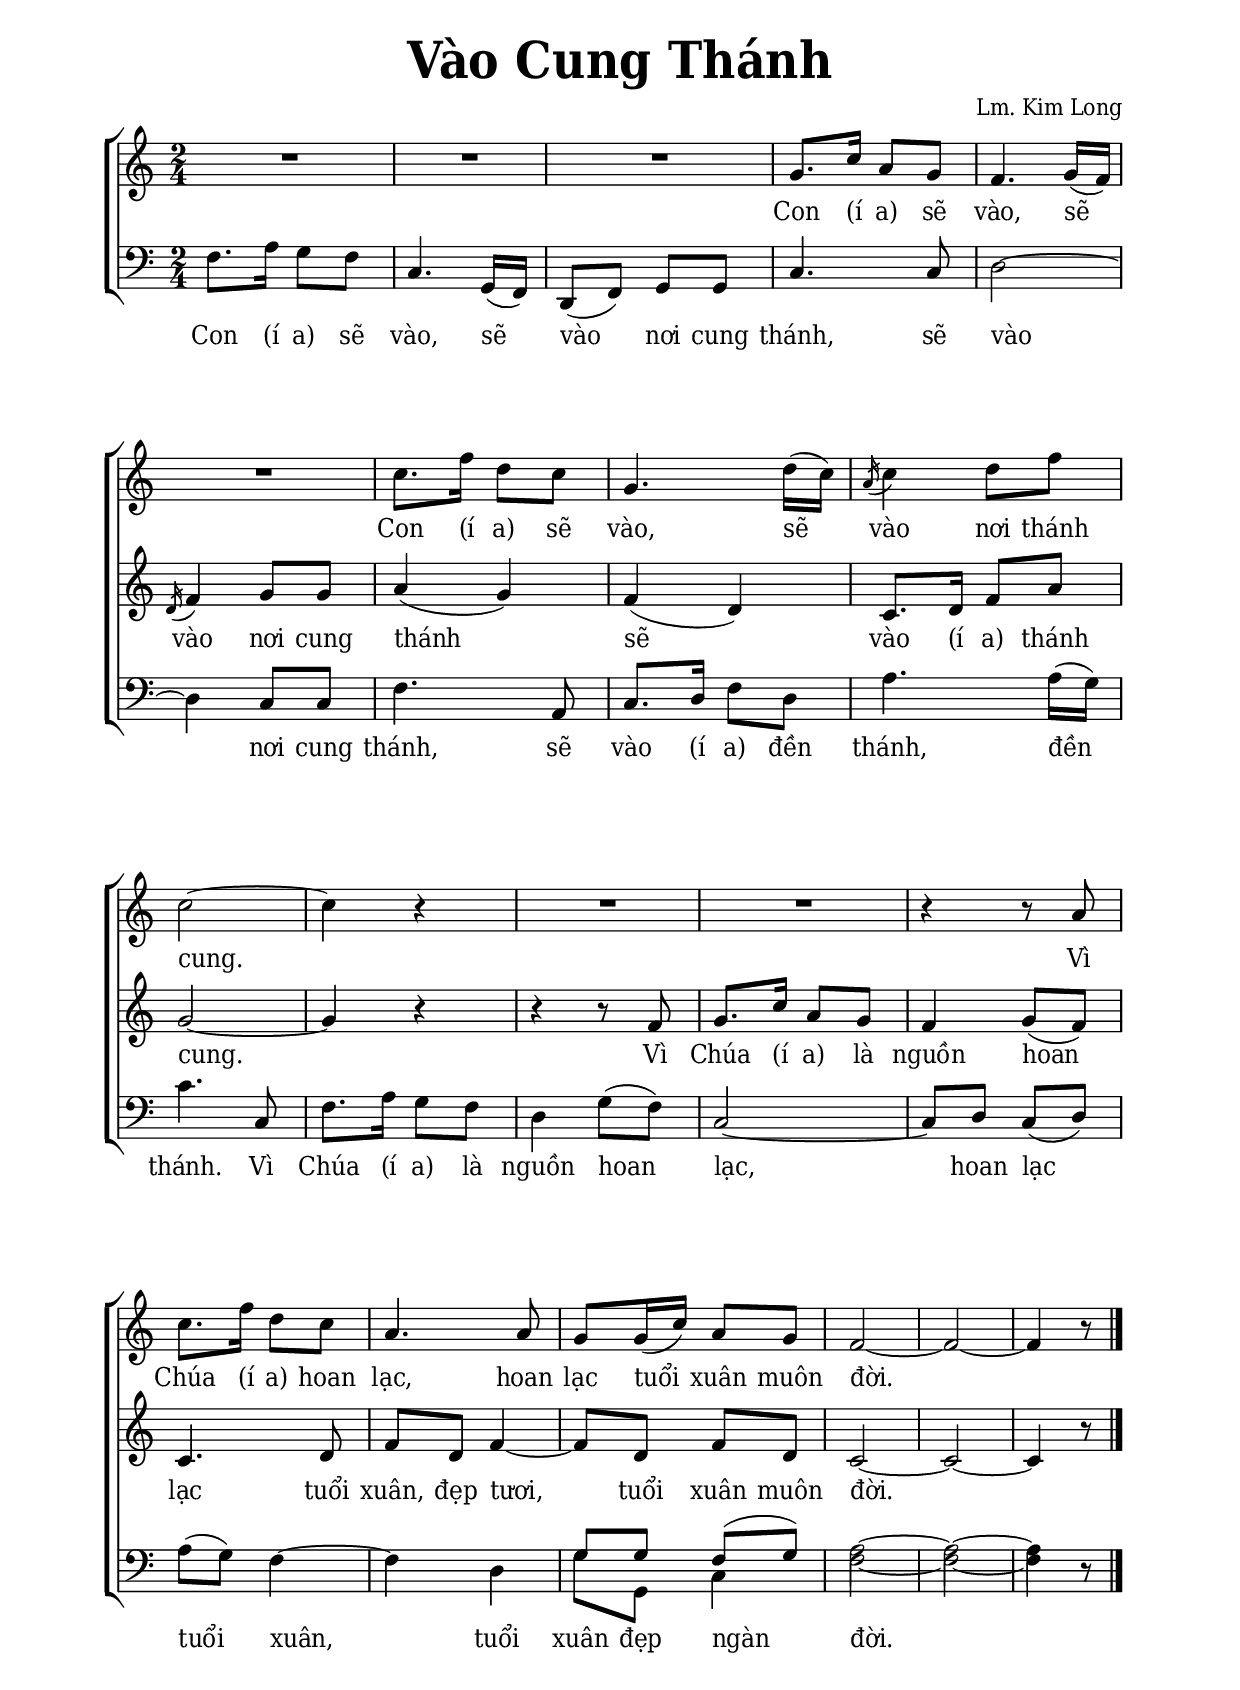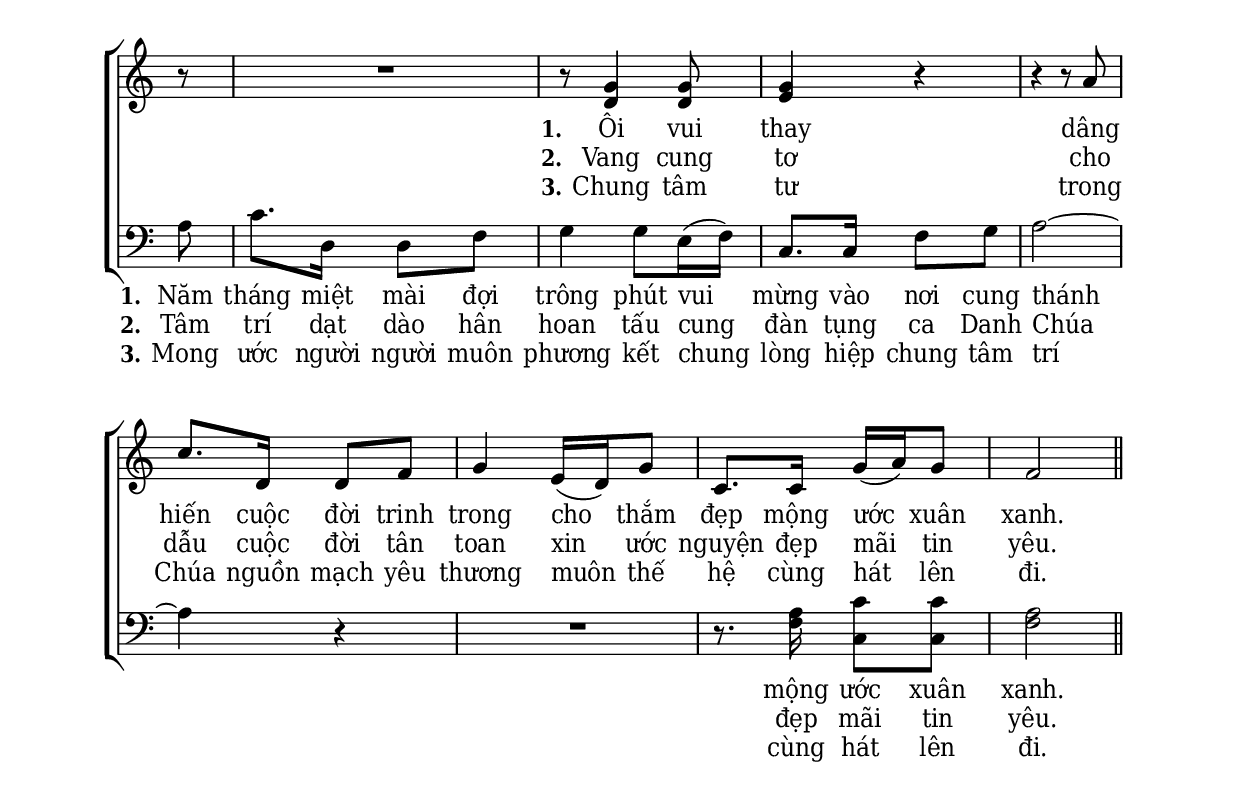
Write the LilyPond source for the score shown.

% Cài đặt chung
\version "2.22.1"
\include "english.ly"

\header {
  title = \markup { \fontsize #3 "Vào Cung Thánh" }
  composer = "Lm. Kim Long"
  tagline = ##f
}

% Nhạc
nhacPhienKhucSop = \relative c'' {
  R2*6
  c8. f16 d8 c |
  g4. d'16 (c) |
  \slashedGrace { a16 ( } c4) d8 f |
  c2 ~ |
  c4 r |
  R2*2
  r4 r8 a |
  c8. f16 d8 c |
  a4. a8 |
  g8 g16 (c) a8 g |
  f2 ~ |
  f ~ |
  f4 r8 \bar "|." \break
  
  r |
  R2
  r8
  <<
    {
      g4 g8 |
      g4
    }
    {
      d4 d8 |
      e4
    }
  >>
  r4 |
  r4 r8 a |
  c8. d,16 d8 f |
  g4 e16 (d) g8 |
  c,8. c16 g' (a) g8 |
  f2 \bar "||"
}

nhacPhienKhucAlto = \relative c'' {
  R2*3
  g8. c16 a8 g |
  f4. g16 (f) |
  \slashedGrace { d16 ( } f4) g8 g |
  a4 (g) |
  f (d) |
  c8. d16 f8 a |
  g2 ~ |
  g4 r |
  r r8 f |
  g8. c16 a8 g |
  f4 g8 (f) |
  c4. d8 |
  f d f4 ~ |
  f8 d f d |
  c2 ~ |
  c ~ |
  c4 r8
  
  
}

nhacPhienKhucBas = \relative c {
  f8. a16 g8 f |
  c4. g16 (f) |
  d8 (f) g g |
  c4. c8 |
  d2 ~ |
  d4 c8 c |
  f4. a,8 |
  c8. d16 f8 d |
  a'4. a16 (g) |
  c4. c,8 |
  f8. a16 g8 f |
  d4 g8 (f) |
  c2 ~ |
  c8 d c (d) |
  a' (g) f4 ~ |
  f d |
  <<
    {
      \voiceOne
      g8 [g] f (g) |
      \stemDown a2 ~ |
      a ~ |
      a4
    }
    \new Voice = "splitpart" {
	    \voiceTwo
      g8 [g,] c4 |
      f2 ~ |
      f ~ |
      f4
    }
  >>
  \oneVoice
  r8
  
  a |
  c8. d,16 d8 f |
  g4 g8 e16 (f) |
  c8. c16 f8 g |
  a2 ~ |
  a4 r
  R2
  r8.
  <<
    {
      a16 c8 c |
      a2
    }
    {
      f16 c8 c |
      f2
    }
  >>
}

% Lời
loiPhienKhucSopMot = \lyricmode {
  Con (í a) sẽ vào, sẽ vào nơi thánh cung.
  Vì Chúa (í a) hoan lạc, hoan lạc tuổi xuân muôn đời.
  
  \set stanza = "1."
  Ôi vui thay dâng hiến cuộc đời trinh trong
  cho thắm đẹp mộng ước xuân xanh.
}

loiPhienKhucAltoMot = \lyricmode {
  Con (í a) sẽ vào, sẽ vào nơi cung thánh
  sẽ vào (í a) thánh cung.
  Vì Chúa (í a) là nguồn hoan lạc tuổi xuân,
  đẹp tươi, tuổi xuân muôn đời.
}

loiPhienKhucSopHai = \lyricmode {
  \repeat unfold 22 { _ }
  \set stanza = #"2."
  Vang cung tơ cho dẫu cuộc đời tân toan
  xin ước nguyện đẹp mãi tin yêu.
}

loiPhienKhucSopBa = \lyricmode {
  \repeat unfold 22 { _ }
  \set stanza = #"3."
  Chung tâm tư trong Chúa nguồn mạch yêu thương
  muôn thế hệ cùng hát lên đi.
}

loiPhienKhucBasMot = \lyricmode {
  Con (í a) sẽ vào, sẽ vào nơi cung thánh,
  sẽ vào nơi cung thánh,
  sẽ vào (í a) đền thánh, đền thánh.
  Vì Chúa (í a) là nguồn hoan lạc, hoan lạc tuổi xuân,
  tuổi xuân đẹp ngàn đời.
  
  \set stanza = "1."
  Năm tháng miệt mài đợi trông
  phút vui mừng vào nơi cung thánh
  mộng ước xuân xanh.
}

loiPhienKhucBasHai = \lyricmode {
  \repeat unfold 40 { _ }
  \set stanza = #"2."
  Tâm trí dạt dào hân hoan tấu cung đàn tụng ca Danh Chúa
  đẹp mãi tin yêu.
}

loiPhienKhucBasBa = \lyricmode {
  \repeat unfold 40 { _ }
  \set stanza = #"3."
  Mong ước người người muôn phương kết chung lòng
  hiệp chung tâm trí
  cùng hát lên đi.
}


% Dàn trang
\paper {
  #(set-paper-size "a4")
  top-margin = 10\mm
  bottom-margin = 10\mm
  left-margin = 20\mm
  right-margin = 20\mm
  indent = #0
  #(define fonts
    (make-pango-font-tree
      "Deja Vu Serif Condensed"
      "Deja Vu Serif Condensed"
      "Deja Vu Serif Condensed"
      (/ 20 20)))
  print-page-number = #f
  %page-count = #1
}

TongNhip = {
  \key c \major \time 2/4
  \set Timing.beamExceptions = #'()
  \set Timing.baseMoment = #(ly:make-moment 1/4)
  \set Timing.beatStructure = #'(1 1 1)
}

% Đổi kích thước nốt cho bè phụ
notBePhu =
#(define-music-function (font-size music) (number? ly:music?)
   (for-some-music
     (lambda (m)
       (if (music-is-of-type? m 'rhythmic-event)
           (begin
             (set! (ly:music-property m 'tweaks)
                   (cons `(font-size . ,font-size)
                         (ly:music-property m 'tweaks)))
             #t)
           #f))
     music)
   music)

\score {
  \new ChoirStaff <<
    \new Staff \with {
        \consists "Merge_rests_engraver"
        printPartCombineTexts = ##f
      }
      <<
      \new Voice = beSop {
        \clef treble \TongNhip \nhacPhienKhucSop
      }
      \new Lyrics \lyricsto beSop \loiPhienKhucSopMot
      \new Lyrics \lyricsto beSop \loiPhienKhucSopHai
      \new Lyrics \lyricsto beSop \loiPhienKhucSopBa
      >>
    \new Staff
      <<
      \new Voice = beAlto {
        \clef treble \TongNhip \nhacPhienKhucAlto
      }
      \new Lyrics \lyricsto beAlto \loiPhienKhucAltoMot
    >>
    \new Staff
      <<
      \new Voice = beBas {
        \clef bass \TongNhip \nhacPhienKhucBas
      }
      \new Lyrics \lyricsto beBas \loiPhienKhucBasMot
      \new Lyrics \lyricsto beBas \loiPhienKhucBasHai
      \new Lyrics \lyricsto beBas \loiPhienKhucBasBa
    >>
  >>
  \layout {
    %\override Staff.TimeSignature.transparent = ##t
    \override Lyrics.LyricSpace.minimum-distance = #1
    \override Score.BarNumber.break-visibility = ##(#f #f #f)
    \override Score.SpacingSpanner.uniform-stretching = ##t
    \context {
      \Staff \RemoveEmptyStaves
      \override VerticalAxisGroup.remove-first = ##t
    }
  } 
}
